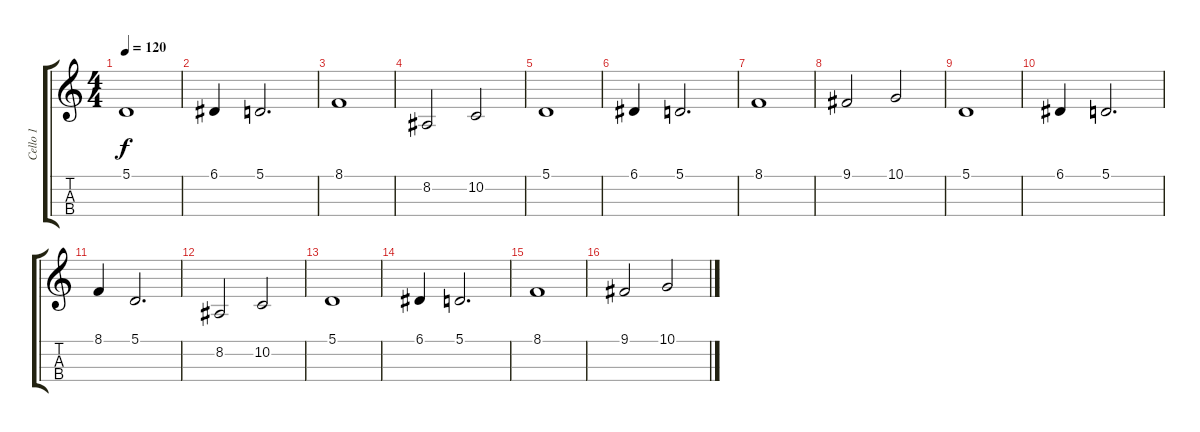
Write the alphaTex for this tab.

\track ("Cello 1" "Cello 1") {instrument cello}
\staff {score tabs}
\tuning (A3 D3 G2 C2) {hide}
\ts (4 4)
\tempo 120
\clef g2
\ks c
5.1.1{dy f} |
6.1.4 5.1.2{d} |
8.1.1 |
8.2.2 10.2.2 |
5.1.1 |
6.1.4 5.1.2{d} |
8.1.1 |
9.1.2 10.1.2 |
5.1.1 |
6.1.4 5.1.2{d} |
8.1.4 5.1.2{d} |
8.2.2 10.2.2 |
5.1.1 |
6.1.4 5.1.2{d} |
8.1.1 |
9.1.2 10.1.2
